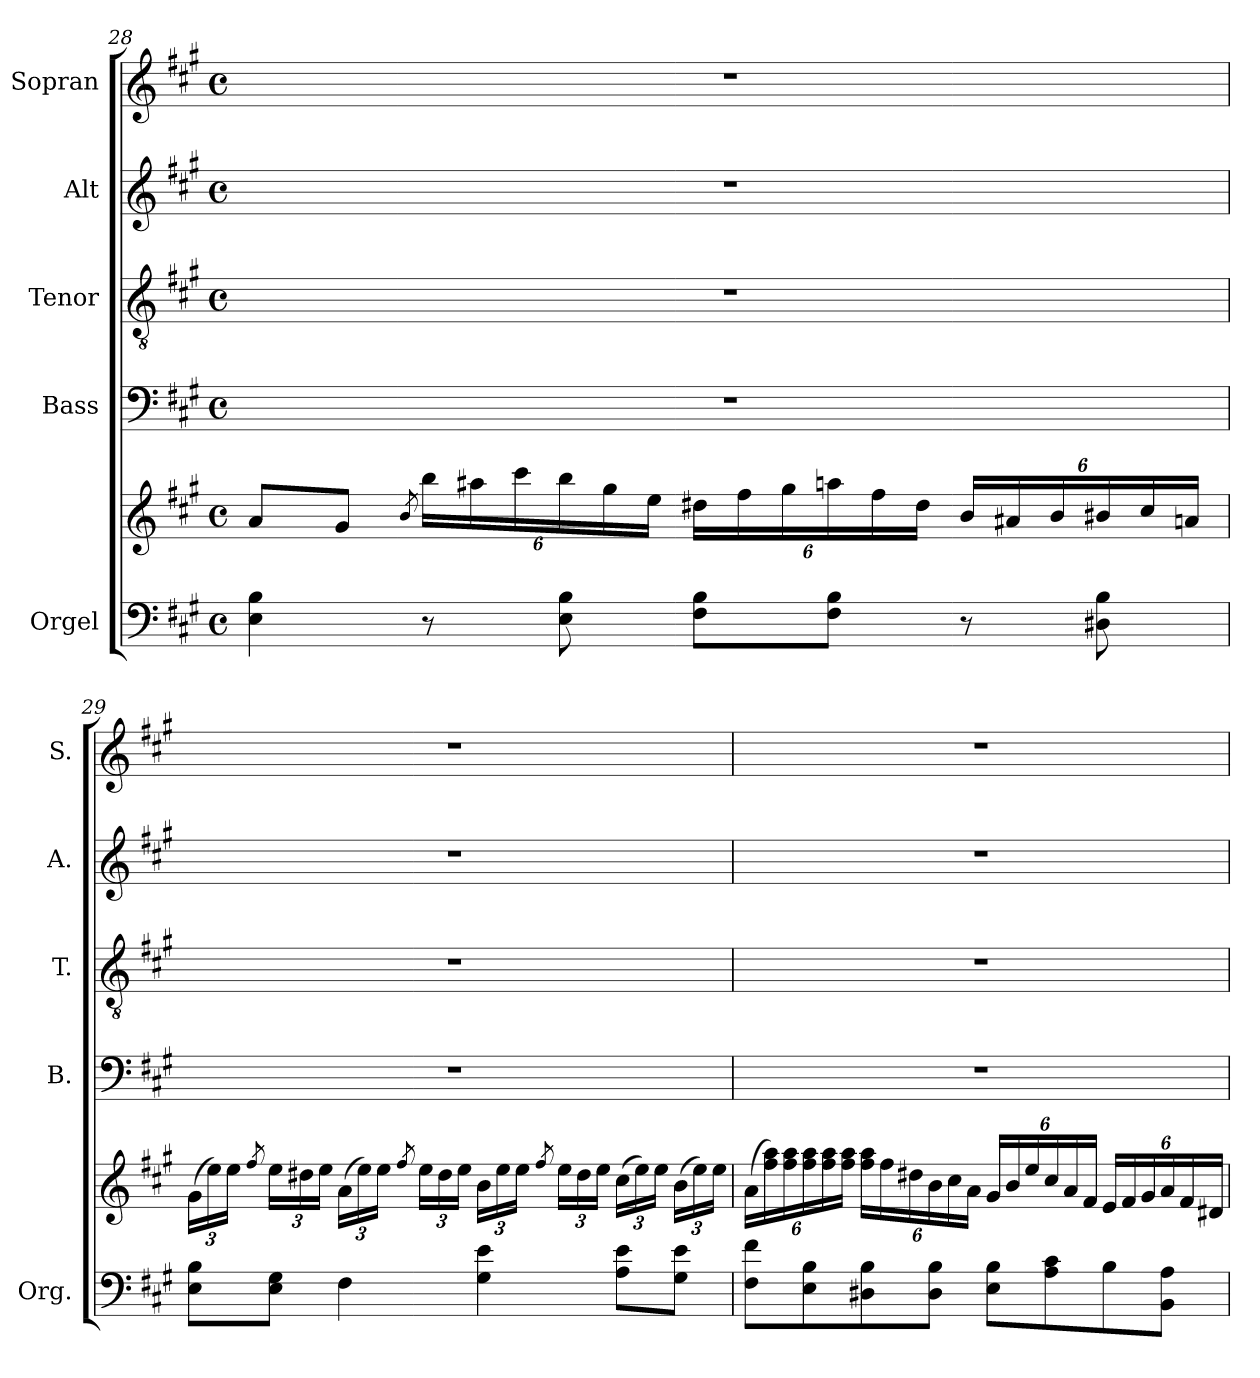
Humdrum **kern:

**kern	**kern	**kern	**kern	**kern	**kern
*part5	*part5	*part4	*part3	*part2	*part1
*staff6	*staff5	*staff4	*staff3	*staff2	*staff1
*I"Orgel	*	*I"Bass	*I"Tenor	*I"Alt	*I"Sopran
*I'Org.	*	*I'B.	*I'T.	*I'A.	*I'S.
!!LO:LB:g=z
*clefF4	*clefG2	*clefF4	*clefGv2	*clefG2	*clefG2
*k[f#c#g#]	*k[f#c#g#]	*k[f#c#g#]	*k[f#c#g#]	*k[f#c#g#]	*k[f#c#g#]
*A:	*A:	*A:	*A:	*A:	*A:
*M4/4	*M4/4	*M4/4	*M4/4	*M4/4	*M4/4
*met(c)	*met(c)	*met(c)	*met(c)	*met(c)	*met(c)
=28	=28	=28	=28	=28	=28
4E\ 4B\	8a/L	1r	1r	1r	1r
.	8g#/J	.	.	.	.
.	8qb/	.	.	.	.
*	*Xbrackettup	*	*	*	*
8r	24bb\LL	.	.	.	.
.	24aa#X\	.	.	.	.
.	24ccc#\	.	.	.	.
8E\ 8B\	24bb\	.	.	.	.
.	24gg#\	.	.	.	.
.	24ee\JJ	.	.	.	.
8F#\ 8B\L	24dd#X\LL	.	.	.	.
.	24ff#\	.	.	.	.
.	24gg#\	.	.	.	.
8F#\ 8B\J	24aan\	.	.	.	.
.	24ff#\	.	.	.	.
.	24dd#\JJ	.	.	.	.
8r	24b/LL	.	.	.	.
.	24a#X/	.	.	.	.
.	24b/	.	.	.	.
8D#X\ 8B\	24b#X/	.	.	.	.
.	24cc#/	.	.	.	.
.	24an/JJ	.	.	.	.
=29	=29	=29	=29	=29	=29
8E\ 8B\L	(>24g#\LL	1r	1r	1r	1r
.	24ee\)	.	.	.	.
.	24ee\JJ	.	.	.	.
.	8qff#/	.	.	.	.
8E\ 8G#\J	24ee\LL	.	.	.	.
.	24dd#X\	.	.	.	.
.	24ee\JJ	.	.	.	.
4F#\	(>24a\LL	.	.	.	.
.	24ee\)	.	.	.	.
.	24ee\JJ	.	.	.	.
.	8qff#/	.	.	.	.
.	24ee\LL	.	.	.	.
.	24dd#\	.	.	.	.
.	24ee\JJ	.	.	.	.
4G#\ 4e\	24b\LL	.	.	.	.
.	24ee\	.	.	.	.
.	24ee\JJ	.	.	.	.
.	8qff#/	.	.	.	.
.	24ee\LL	.	.	.	.
.	24dd#\	.	.	.	.
.	24ee\JJ	.	.	.	.
8A\ 8e\L	(>24cc#\LL	.	.	.	.
.	24ee\)	.	.	.	.
.	24ee\JJ	.	.	.	.
8G#\ 8e\J	(>24b\LL	.	.	.	.
.	24ee\)	.	.	.	.
.	24ee\JJ	.	.	.	.
=30	=30	=30	=30	=30	=30
8F#\ 8f#\L	(>24a\LL	1r	1r	1r	1r
.	24ff#\ 24aa\)	.	.	.	.
.	24ff#\ 24aa\	.	.	.	.
8E\ 8B\	24ff#\ 24aa\	.	.	.	.
.	24ff#\ 24aa\	.	.	.	.
.	24ff#\ 24aa\JJ	.	.	.	.
8D#X\ 8B\	24ff#\ 24aa\LL	.	.	.	.
.	24ff#\	.	.	.	.
.	24dd#X\	.	.	.	.
8D#\ 8B\J	24b\	.	.	.	.
.	24cc#\	.	.	.	.
.	24a\JJ	.	.	.	.
8E\ 8B\L	24g#/LL	.	.	.	.
.	24b/	.	.	.	.
.	24ee/	.	.	.	.
8A\ 8c#\	24cc#/	.	.	.	.
.	24a/	.	.	.	.
.	24f#/JJ	.	.	.	.
8B\	24e/LL	.	.	.	.
.	24f#/	.	.	.	.
.	24g#/	.	.	.	.
8BB\ 8A\J	24a/	.	.	.	.
.	24f#/	.	.	.	.
.	24d#X/JJ	.	.	.	.
=	=	=	=	=	=
*-	*-	*-	*-	*-	*-
